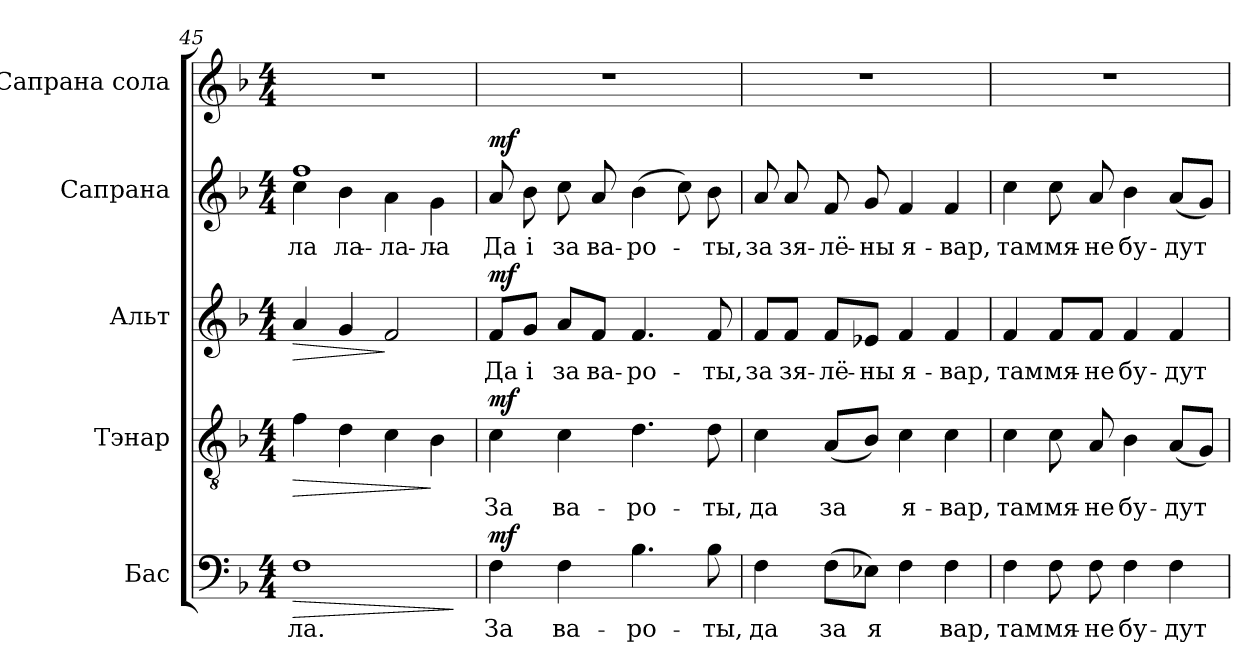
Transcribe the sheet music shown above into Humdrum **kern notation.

**kern	**text	**dynam	**kern	**text	**dynam	**kern	**text	**dynam	**kern	**text	**dynam	**kern
*part5	*part5	*part5	*part4	*part4	*part4	*part3	*part3	*part3	*part2	*part2	*part2	*part1
*staff5	*staff5	*staff5	*staff4	*staff4	*staff4	*staff3	*staff3	*staff3	*staff2	*staff2	*staff2	*staff1
*I"Бас	*	*	*I"Тэнар	*	*	*I"Альт	*	*	*I"Сапрана	*	*	*I"Сапрана сола
*clefF4	*	*	*clefGv2	*	*	*clefG2	*	*	*clefG2	*	*	*clefG2
*	*	*	*ITrd7c12	*	*	*	*	*	*	*	*	*
*k[b-]	*	*	*k[b-]	*	*	*k[b-]	*	*	*k[b-]	*	*	*k[b-]
*F:	*	*	*F:	*	*	*F:	*	*	*F:	*	*	*F:
*M4/4	*	*	*M4/4	*	*	*M4/4	*	*	*M4/4	*	*	*M4/4
=45	=45	=45	=45	=45	=45	=45	=45	=45	=45	=45	=45	=45
!	!LO:LY:b:color=#000000	!LO:HP:b	!	!	!LO:HP:b	!	!	!LO:HP:b	!	!	!	!
*	*	*	*	*	*	*	*	*	*^	*	*	*
!	!	!	!	!	!	!	!	!	!	!	!LO:LY:b:color=#000000	!	!
1Fi	-ла.	>	4Fi\	.	>	4ai/	.	>	1ffi	4cci\	-ла-	.	1r
!	!	!	!	!	!	!	!	!	!	!	!LO:LY:b:color=#000000	!	!
.	.	.	4Di\	.	.	4gi/	.	.	.	4b-i\	-ла-	.	.
!	!	!	!	!	!	!	!	!	!	!	!LO:LY:b:color=#000000	!	!
.	.	.	4Ci\	.	.	2fi/	.	]	.	4ai\	-ла-	.	.
!	!	!	!	!	!	!	!	!	!	!	!LO:LY:b:color=#000000	!	!
.	.	.	4BB-i\	.	]	.	.	.	.	4gi\	-ла-	.	.
*	*	*	*	*	*	*	*	*	*v	*v	*	*	*
.	.	]	.	.	.	.	.	.	.	.	.	.
!!LO:PB:g=z
=46	=46	=46	=46	=46	=46	=46	=46	=46	=46	=46	=46	=46
!	!LO:LY:b:color=#000000	!	!	!	!	!	!	!	!	!	!	!
!	!	!	!	!LO:LY:b:color=#000000	!	!	!	!	!	!	!	!
!	!	!	!	!	!	!	!LO:LY:b:color=#000000	!	!	!	!	!
!	!	!	!	!	!	!	!	!	!	!LO:LY:b:color=#000000	!	!
4Fi\	За	mf	4Ci\	-За	mf	8fi/L	-Да	mf	8ai/	-Да	mf	1r
!	!	!	!	!	!	!	!LO:LY:b:color=#000000	!	!	!	!	!
!	!	!	!	!	!	!	!	!	!	!LO:LY:b:color=#000000	!	!
.	.	.	.	.	.	8gi/J	і	.	8b-i\	і	.	.
!	!LO:LY:b:color=#000000	!	!	!	!	!	!	!	!	!	!	!
!	!	!	!	!LO:LY:b:color=#000000	!	!	!	!	!	!	!	!
!	!	!	!	!	!	!	!LO:LY:b:color=#000000	!	!	!	!	!
!	!	!	!	!	!	!	!	!	!	!LO:LY:b:color=#000000	!	!
4Fi\	ва -	.	4Ci\	ва -	.	8ai/L	за	.	8cci\	за	.	.
!	!	!	!	!	!	!	!LO:LY:b:color=#000000	!	!	!	!	!
!	!	!	!	!	!	!	!	!	!	!LO:LY:b:color=#000000	!	!
.	.	.	.	.	.	8fi/J	ва-	.	8ai/	ва-	.	.
!	!LO:LY:b:color=#000000	!	!	!	!	!	!	!	!	!	!	!
!	!	!	!	!LO:LY:b:color=#000000	!	!	!	!	!	!	!	!
!	!	!	!	!	!	!	!LO:LY:b:color=#000000	!	!	!	!	!
!	!	!	!	!	!	!	!	!	!	!LO:LY:b:color=#000000	!	!
4.B-i\	ро -	.	4.Di\	ро -	.	4.fi/	ро -	.	(4b-i\	ро -	.	.
.	.	.	.	.	.	.	.	.	8cci\)	.	.	.
!	!LO:LY:b:color=#000000	!	!	!	!	!	!	!	!	!	!	!
!	!	!	!	!LO:LY:b:color=#000000	!	!	!	!	!	!	!	!
!	!	!	!	!	!	!	!LO:LY:b:color=#000000	!	!	!	!	!
!	!	!	!	!	!	!	!	!	!	!LO:LY:b:color=#000000	!	!
8B-i\	ты,	.	8Di\	ты,	.	8fi/	ты,	.	8b-i\	ты,	.	.
=47	=47	=47	=47	=47	=47	=47	=47	=47	=47	=47	=47	=47
!	!LO:LY:b:color=#000000	!	!	!	!	!	!	!	!	!	!	!
!	!	!	!	!LO:LY:b:color=#000000	!	!	!	!	!	!	!	!
!	!	!	!	!	!	!	!LO:LY:b:color=#000000	!	!	!	!	!
!	!	!	!	!	!	!	!	!	!	!LO:LY:b:color=#000000	!	!
4Fi\	да	.	4Ci\	да	.	8fi/L	за	.	8ai/	за	.	1r
!	!	!	!	!	!	!	!LO:LY:b:color=#000000	!	!	!	!	!
!	!	!	!	!	!	!	!	!	!	!LO:LY:b:color=#000000	!	!
.	.	.	.	.	.	8fi/J	зя-	.	8ai/	зя-	.	.
!	!LO:LY:b:color=#000000	!	!	!	!	!	!	!	!	!	!	!
!	!	!	!	!LO:LY:b:color=#000000	!	!	!	!	!	!	!	!
!	!	!	!	!	!	!	!LO:LY:b:color=#000000	!	!	!	!	!
!	!	!	!	!	!	!	!	!	!	!LO:LY:b:color=#000000	!	!
(8Fi\L	за	.	(8AAi/L	за	.	8fi/L	-лё-	.	8fi/	-лё-	.	.
!	!LO:LY:b:color=#000000	!	!	!	!	!	!	!	!	!	!	!
!	!	!	!	!	!	!	!LO:LY:b:color=#000000	!	!	!	!	!
!	!	!	!	!	!	!	!	!	!	!LO:LY:b:color=#000000	!	!
8E-Xi\J)	я	.	8BB-i/J)	.	.	8e-Xi/J	-ны	.	8gi/	-ны	.	.
!	!	!	!	!LO:LY:b:color=#000000	!	!	!	!	!	!	!	!
!	!	!	!	!	!	!	!LO:LY:b:color=#000000	!	!	!	!	!
!	!	!	!	!	!	!	!	!	!	!LO:LY:b:color=#000000	!	!
4Fi\	.	.	4Ci\	я -	.	4fi/	я -	.	4fi/	я -	.	.
!	!LO:LY:b:color=#000000	!	!	!	!	!	!	!	!	!	!	!
!	!	!	!	!LO:LY:b:color=#000000	!	!	!	!	!	!	!	!
!	!	!	!	!	!	!	!LO:LY:b:color=#000000	!	!	!	!	!
!	!	!	!	!	!	!	!	!	!	!LO:LY:b:color=#000000	!	!
4Fi\	вар,	.	4Ci\	вар,	.	4fi/	вар,	.	4fi/	вар,	.	.
=48	=48	=48	=48	=48	=48	=48	=48	=48	=48	=48	=48	=48
!	!LO:LY:b:color=#000000	!	!	!	!	!	!	!	!	!	!	!
!	!	!	!	!LO:LY:b:color=#000000	!	!	!	!	!	!	!	!
!	!	!	!	!	!	!	!LO:LY:b:color=#000000	!	!	!	!	!
!	!	!	!	!	!	!	!	!	!	!LO:LY:b:color=#000000	!	!
4Fi\	там	.	4Ci\	там	.	4fi/	там	.	4cci\	там	.	1r
!	!LO:LY:b:color=#000000	!	!	!	!	!	!	!	!	!	!	!
!	!	!	!	!LO:LY:b:color=#000000	!	!	!	!	!	!	!	!
!	!	!	!	!	!	!	!LO:LY:b:color=#000000	!	!	!	!	!
!	!	!	!	!	!	!	!	!	!	!LO:LY:b:color=#000000	!	!
8Fi\	мя-	.	8Ci\	мя-	.	8fi/L	мя-	.	8cci\	мя-	.	.
!	!LO:LY:b:color=#000000	!	!	!	!	!	!	!	!	!	!	!
!	!	!	!	!LO:LY:b:color=#000000	!	!	!	!	!	!	!	!
!	!	!	!	!	!	!	!LO:LY:b:color=#000000	!	!	!	!	!
!	!	!	!	!	!	!	!	!	!	!LO:LY:b:color=#000000	!	!
8Fi\	не	.	8AAi/	не	.	8fi/J	не	.	8ai/	не	.	.
!	!LO:LY:b:color=#000000	!	!	!	!	!	!	!	!	!	!	!
!	!	!	!	!LO:LY:b:color=#000000	!	!	!	!	!	!	!	!
!	!	!	!	!	!	!	!LO:LY:b:color=#000000	!	!	!	!	!
!	!	!	!	!	!	!	!	!	!	!LO:LY:b:color=#000000	!	!
4Fi\	бу -	.	4BB-i\	бу -	.	4fi/	бу -	.	4b-i\	бу -	.	.
!	!LO:LY:b:color=#000000	!	!	!	!	!	!	!	!	!	!	!
!	!	!	!	!LO:LY:b:color=#000000	!	!	!	!	!	!	!	!
!	!	!	!	!	!	!	!LO:LY:b:color=#000000	!	!	!	!	!
!	!	!	!	!	!	!	!	!	!	!LO:LY:b:color=#000000	!	!
4Fi\	дут	.	(8AAi/L	дут	.	4fi/	дут	.	(8ai/L	дут	.	.
.	.	.	8GGi/J)	.	.	.	.	.	8gi/J)	.	.	.
=	=	=	=	=	=	=	=	=	=	=	=	=
*-	*-	*-	*-	*-	*-	*-	*-	*-	*-	*-	*-	*-
